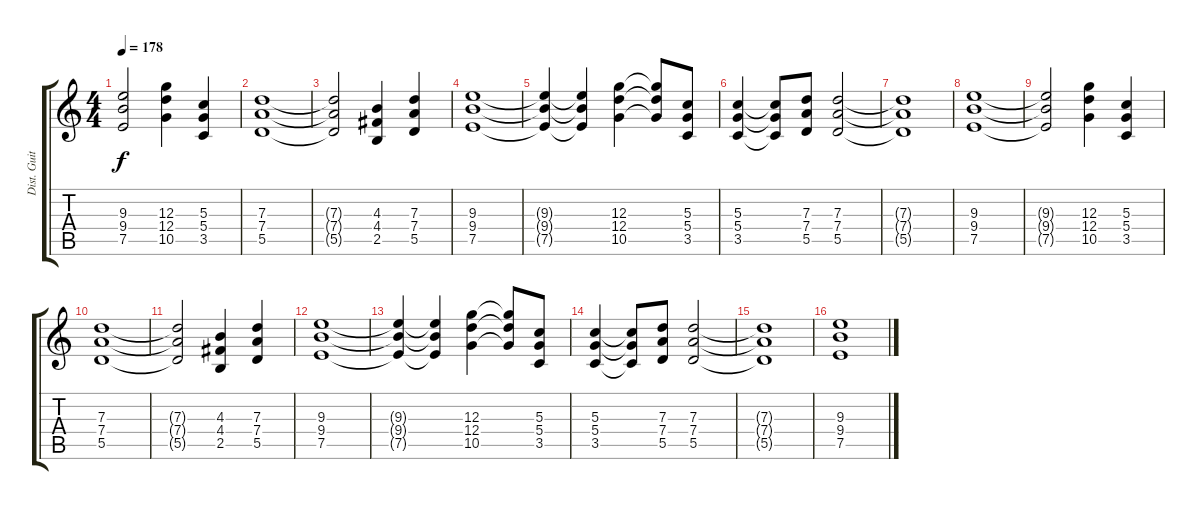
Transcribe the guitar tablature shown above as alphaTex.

\track ("Dist. Guitar 2" "Dist. Guit") {instrument distortionguitar}
\staff {score tabs}
\tuning (E4 B3 G3 D3 A2 E2) {hide}
\ts (4 4)
\tempo 178
\clef g2
\ks c
(9.3{t} 9.4{t} 7.5{t}).2{dy f} (12.3 12.4 10.5).4 (5.3 5.4 3.5).4 |
(7.3 7.4 5.5).1 |
(7.3{t} 7.4{t} 5.5{t}).2 (4.3 4.4 2.5).4 (7.3 7.4 5.5).4 |
(9.3 9.4 7.5).1 |
(9.3{t} 9.4{t} 7.5{t}).4 (9.3{t} 9.4{t} 7.5{t}).4 (12.3 12.4 10.5).4 (12.3{t} 12.4{t} 10.5{t}).8 (5.3 5.4 3.5).8 |
(5.3 5.4 3.5).4 (5.3{t} 5.4{t} 3.5{t}).8 (7.3 7.4 5.5).8 (7.3 7.4 5.5).2 |
(7.3{t} 7.4{t} 5.5{t}).1 |
(9.3 9.4 7.5).1 |
(9.3{t} 9.4{t} 7.5{t}).2 (12.3 12.4 10.5).4 (5.3 5.4 3.5).4 |
(7.3 7.4 5.5).1 |
(7.3{t} 7.4{t} 5.5{t}).2 (4.3 4.4 2.5).4 (7.3 7.4 5.5).4 |
(9.3 9.4 7.5).1 |
(9.3{t} 9.4{t} 7.5{t}).4 (9.3{t} 9.4{t} 7.5{t}).4 (12.3 12.4 10.5).4 (12.3{t} 12.4{t} 10.5{t}).8 (5.3 5.4 3.5).8 |
(5.3 5.4 3.5).4 (5.3{t} 5.4{t} 3.5{t}).8 (7.3 7.4 5.5).8 (7.3 7.4 5.5).2 |
(7.3{t} 7.4{t} 5.5{t}).1 |
(9.3 9.4 7.5).1
